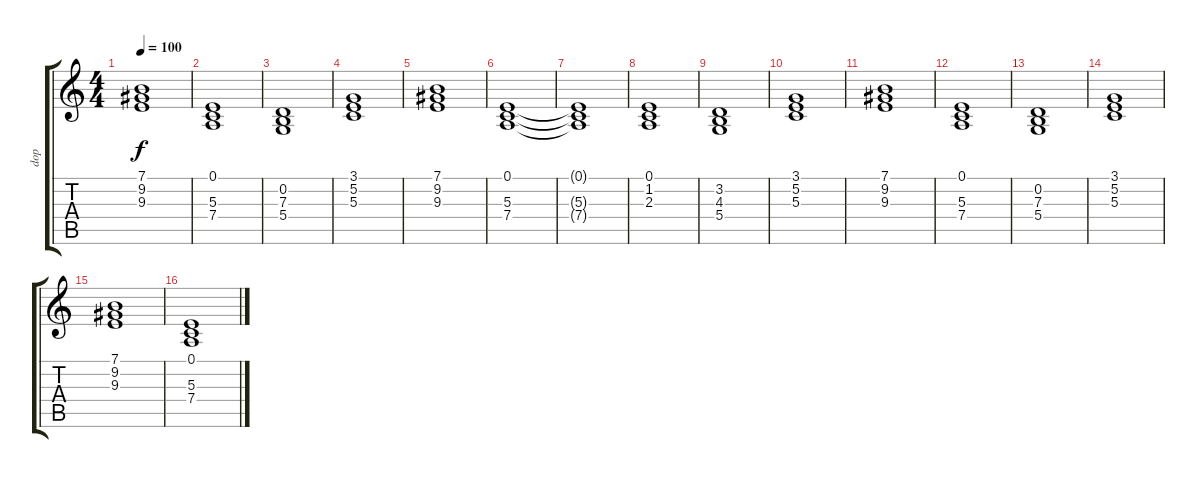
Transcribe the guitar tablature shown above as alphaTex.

\track ("dop" "dop") {instrument stringensemble2}
\staff {score tabs}
\tuning (E4 B3 G3 D3 A2 E2) {hide}
\ts (4 4)
\tempo 100
\clef g2
\ks c
(7.1 9.2 9.3).1{dy f} |
(0.1 5.3 7.4).1 |
(0.2 7.3 5.4).1 |
(3.1 5.2 5.3).1 |
(7.1 9.2 9.3).1 |
(0.1 5.3 7.4).1{volume 8} |
(0.1{t} 5.3{t} 7.4{t}).1 |
(0.1 1.2 2.3).1{volume 5} |
(3.2 4.3 5.4).1 |
(3.1 5.2 5.3).1 |
(7.1 9.2 9.3).1 |
(0.1 5.3 7.4).1 |
(0.2 7.3 5.4).1 |
(3.1 5.2 5.3).1 |
(7.1 9.2 9.3).1 |
(0.1 5.3 7.4).1
